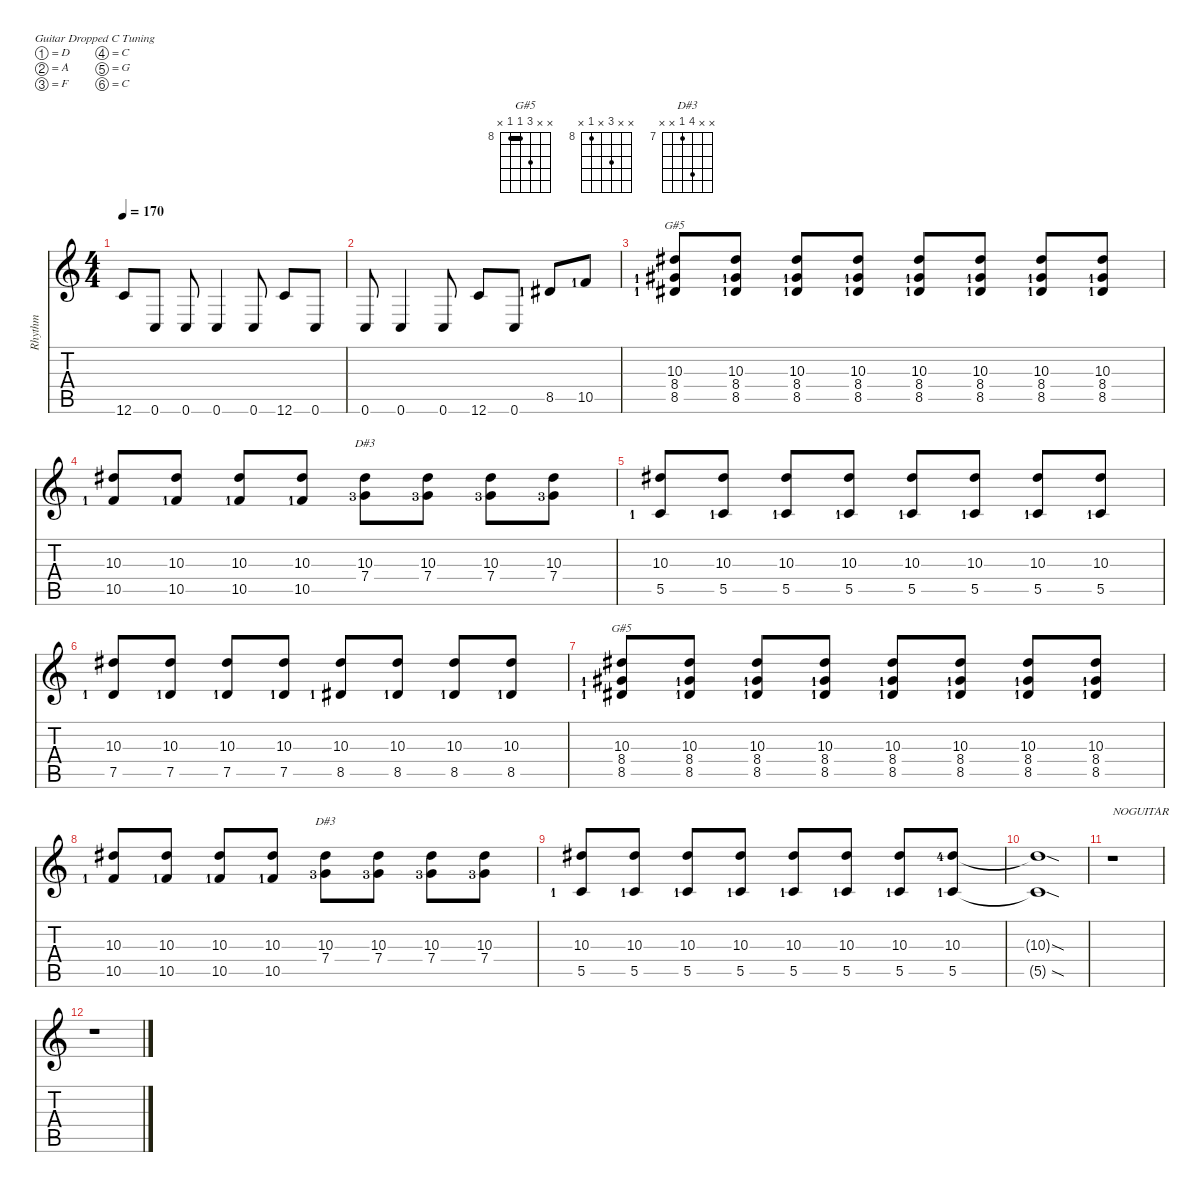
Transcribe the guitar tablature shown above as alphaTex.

\hideDynamics
\bracketExtendMode nobrackets
\otherSystemsTrackNameOrientation horizontal
\track ("Rhythm" "Rhythm") {instrument overdrivenguitar}
\staff {score tabs}
\tuning (D4 A3 F3 C3 G2 C2)
\chord ("G#5" x x 10 8 8 x) {firstfret 8 barre 8}
\chord (" " x x 10 x 10 x) {firstfret 10}
\chord ("D#3" x x 10 7 x x) {firstfret 7}
\chord (" " x x 10 x 7 x) {firstfret 7}
\chord (" " x x 10 x 8 x) {firstfret 8}
\ts (4 4)
\tempo 170
\clef g2
\ks c
12.6.8{dy mf beam Up} 0.6.8{beam Up} 0.6.8{beam Up} 0.6.4{beam Up} 0.6.8{beam Up} 12.6.8{beam Up} 0.6.8{beam Up} |
0.6.8{beam Up} 0.6.4{beam Up} 0.6.8{beam Up} 12.6.8{beam Up} 0.6.8{beam Up} 8.5{lf 2 acc #}.8{beam Up} 10.5{lf 2}.8{beam Up} |
(8.5{lf 2 acc #} 8.4{lf 2 acc #} 10.3{acc #}).8{ch "G#5" beam Up} (8.5{lf 2 acc #} 8.4{lf 2 acc #} 10.3{acc #}).8{beam Up} (8.5{lf 2 acc #} 8.4{lf 2 acc #} 10.3{acc #}).8{beam Up} (8.5{lf 2 acc #} 8.4{lf 2 acc #} 10.3{acc #}).8{beam Up} (8.5{lf 2 acc #} 8.4{lf 2 acc #} 10.3{acc #}).8{beam Up} (8.5{lf 2 acc #} 8.4{lf 2 acc #} 10.3{acc #}).8{beam Up} (8.5{lf 2 acc #} 8.4{lf 2 acc #} 10.3{acc #}).8{beam Up} (8.5{lf 2 acc #} 8.4{lf 2 acc #} 10.3{acc #}).8{beam Up} |
(10.5{lf 2} 10.3{acc #}).8{ch " " beam Up} (10.5{lf 2} 10.3{acc #}).8{beam Up} (10.5{lf 2} 10.3{acc #}).8{beam Up} (10.5{lf 2} 10.3{acc #}).8{beam Up} (7.4{lf 4} 10.3{acc #}).8{ch "D#3" beam Down} (7.4{lf 4} 10.3{acc #}).8{beam Down} (7.4{lf 4} 10.3{acc #}).8{beam Down} (7.4{lf 4} 10.3{acc #}).8{beam Down} |
(5.5{lf 2} 10.3{acc #}).8{beam Up} (5.5{lf 2} 10.3{acc #}).8{beam Up} (5.5{lf 2} 10.3{acc #}).8{beam Up} (5.5{lf 2} 10.3{acc #}).8{beam Up} (5.5{lf 2} 10.3{acc #}).8{beam Up} (5.5{lf 2} 10.3{acc #}).8{beam Up} (5.5{lf 2} 10.3{acc #}).8{beam Up} (5.5{lf 2} 10.3{acc #}).8{beam Up} |
(7.5{lf 2} 10.3{acc #}).8{ch " " beam Up} (7.5{lf 2} 10.3{acc #}).8{beam Up} (7.5{lf 2} 10.3{acc #}).8{beam Up} (7.5{lf 2} 10.3{acc #}).8{beam Up} (8.5{lf 2 acc #} 10.3{acc #}).8{ch " " beam Up} (8.5{lf 2 acc #} 10.3{acc #}).8{beam Up} (8.5{lf 2 acc #} 10.3{acc #}).8{beam Up} (8.5{lf 2 acc #} 10.3{acc #}).8{beam Up} |
(8.5{lf 2 acc #} 8.4{lf 2 acc #} 10.3{acc #}).8{ch "G#5" beam Up} (8.5{lf 2 acc #} 8.4{lf 2 acc #} 10.3{acc #}).8{beam Up} (8.5{lf 2 acc #} 8.4{lf 2 acc #} 10.3{acc #}).8{beam Up} (8.5{lf 2 acc #} 8.4{lf 2 acc #} 10.3{acc #}).8{beam Up} (8.5{lf 2 acc #} 8.4{lf 2 acc #} 10.3{acc #}).8{beam Up} (8.5{lf 2 acc #} 8.4{lf 2 acc #} 10.3{acc #}).8{beam Up} (8.5{lf 2 acc #} 8.4{lf 2 acc #} 10.3{acc #}).8{beam Up} (8.5{lf 2 acc #} 8.4{lf 2 acc #} 10.3{acc #}).8{beam Up} |
(10.5{lf 2} 10.3{acc #}).8{ch " " beam Up} (10.5{lf 2} 10.3{acc #}).8{beam Up} (10.5{lf 2} 10.3{acc #}).8{beam Up} (10.5{lf 2} 10.3{acc #}).8{beam Up} (7.4{lf 4} 10.3{acc #}).8{ch "D#3" beam Down} (7.4{lf 4} 10.3{acc #}).8{beam Down} (7.4{lf 4} 10.3{acc #}).8{beam Down} (7.4{lf 4} 10.3{acc #}).8{beam Down} |
(5.5{lf 2} 10.3{acc #}).8{beam Up} (5.5{lf 2} 10.3{acc #}).8{beam Up} (5.5{lf 2} 10.3{acc #}).8{beam Up} (5.5{lf 2} 10.3{acc #}).8{beam Up} (5.5{lf 2} 10.3{acc #}).8{beam Up} (5.5{lf 2} 10.3{acc #}).8{beam Up} (5.5{lf 2} 10.3{acc #}).8{beam Up} (5.5{lf 2} 10.3{lf 5 acc #}).8{beam Up} |
(5.5{sod t} 10.3{sod t acc #}).1{beam Up} |
r.1{txt "NOGUITAR" beam Down} |
r.1{beam Down}
